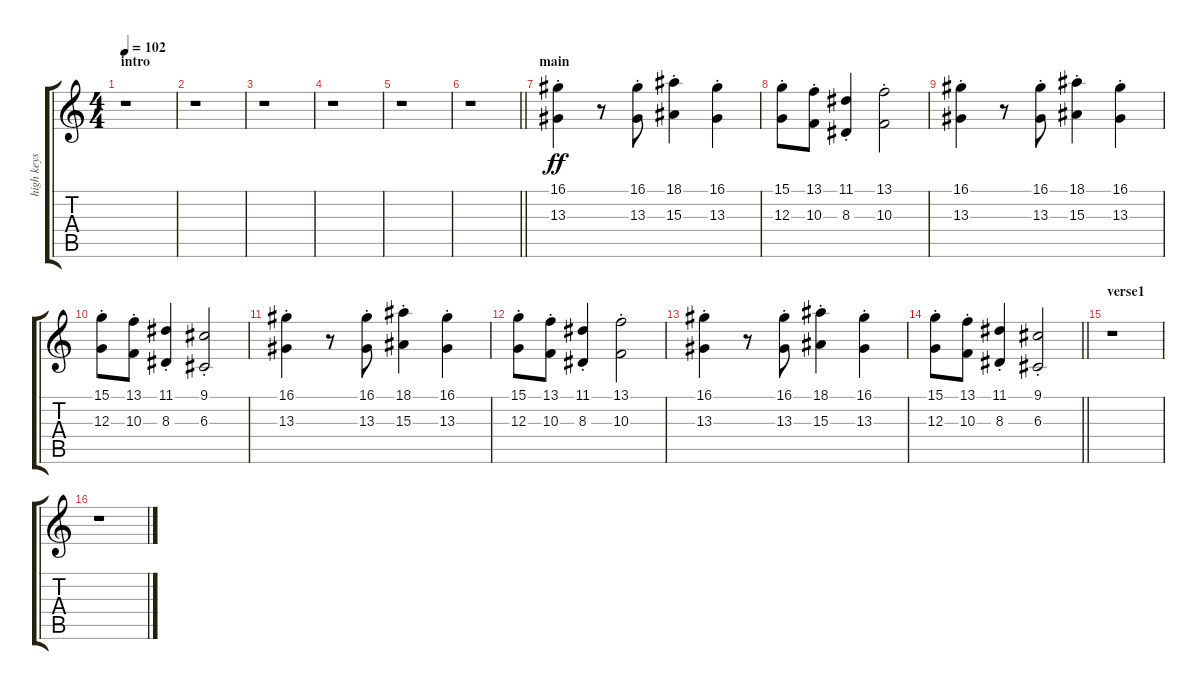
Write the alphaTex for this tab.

\track ("high keys 2" "high keys ") {instrument pizzicatostrings}
\staff {score tabs}
\tuning (E4 B3 G3 D3 A2 E2) {hide}
\ts (4 4)
\section ("" "intro")
\tempo 102
\clef g2
\ks c
r.1{dy ff instrument pizzicatostrings} |
r.1 |
r.1 |
r.1 |
r.1 |
\barLineRight lightlight
r.1 |
\section ("" "main")
(16.1{st} 13.3{st}).4 r.8 (16.1{st} 13.3{st}).8 (18.1{st} 15.3{st}).4 (16.1{st} 13.3{st}).4 |
(15.1{st} 12.3{st}).8 (13.1{st} 10.3{st}).8 (11.1{st} 8.3{st}).4 (13.1{st} 10.3{st}).2 |
(16.1{st} 13.3{st}).4 r.8 (16.1{st} 13.3{st}).8 (18.1{st} 15.3{st}).4 (16.1{st} 13.3{st}).4 |
(15.1{st} 12.3{st}).8 (13.1{st} 10.3{st}).8 (11.1{st} 8.3{st}).4 (9.1{st} 6.3{st}).2 |
(16.1{st} 13.3{st}).4 r.8 (16.1{st} 13.3{st}).8 (18.1{st} 15.3{st}).4 (16.1{st} 13.3{st}).4 |
(15.1{st} 12.3{st}).8 (13.1{st} 10.3{st}).8 (11.1{st} 8.3{st}).4 (13.1{st} 10.3{st}).2 |
(16.1{st} 13.3{st}).4 r.8 (16.1{st} 13.3{st}).8 (18.1{st} 15.3{st}).4 (16.1{st} 13.3{st}).4 |
\barLineRight lightlight
(15.1{st} 12.3{st}).8 (13.1{st} 10.3{st}).8 (11.1{st} 8.3{st}).4 (9.1{st} 6.3{st}).2 |
\section ("" "verse1")
r.1 |
r.1
